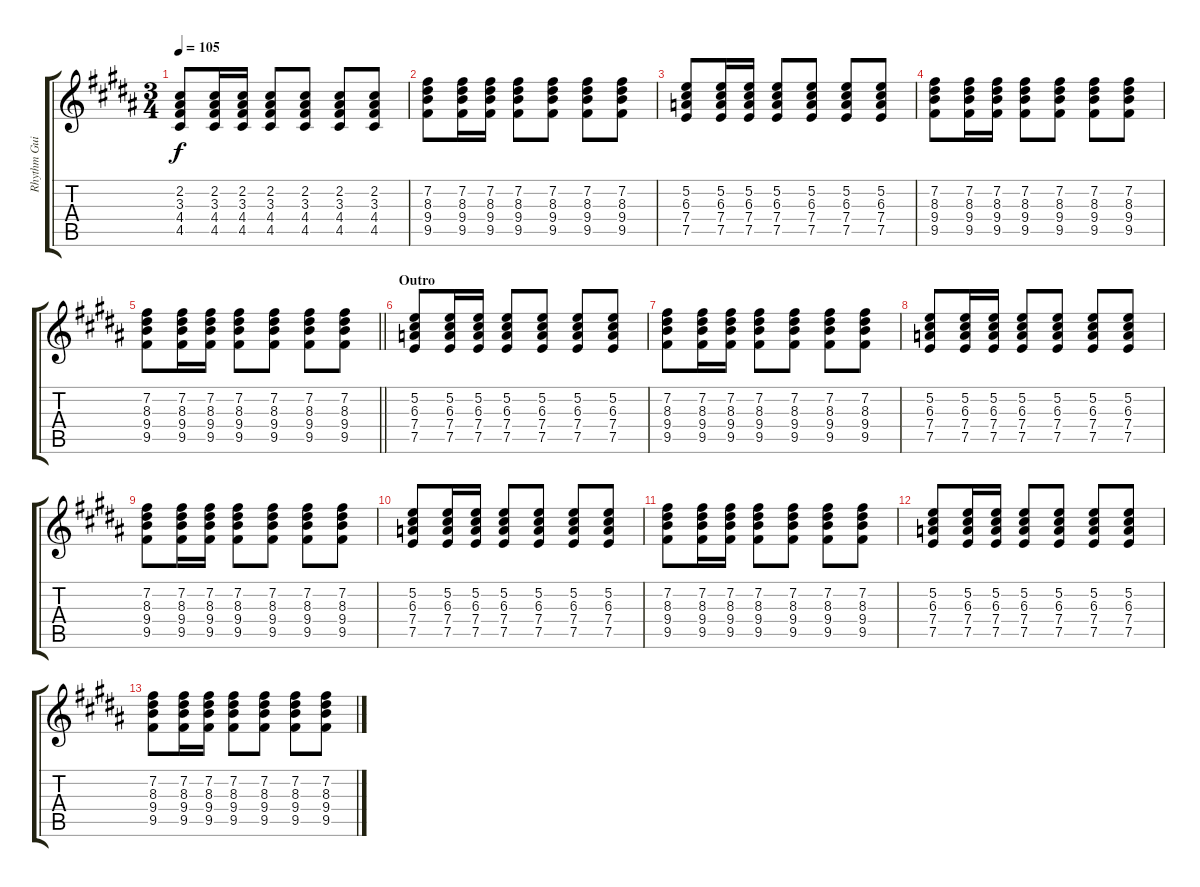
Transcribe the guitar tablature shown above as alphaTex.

\track ("Rhythm Guitar" "Rhythm Gui") {instrument electricguitarclean}
\staff {score tabs}
\tuning (E4 B3 G3 D3 A2 E2) {hide}
\ts (3 4)
\tempo 105
\clef g2
\ks b
(2.2 3.3 4.4 4.5).8{dy f} (2.2 3.3 4.4 4.5).16 (2.2 3.3 4.4 4.5).16 (2.2 3.3 4.4 4.5).8 (2.2 3.3 4.4 4.5).8 (2.2 3.3 4.4 4.5).8 (2.2 3.3 4.4 4.5).8 |
(7.2 8.3 9.4 9.5).8 (7.2 8.3 9.4 9.5).16 (7.2 8.3 9.4 9.5).16 (7.2 8.3 9.4 9.5).8 (7.2 8.3 9.4 9.5).8 (7.2 8.3 9.4 9.5).8 (7.2 8.3 9.4 9.5).8 |
(5.2 6.3 7.4 7.5).8 (5.2 6.3 7.4 7.5).16 (5.2 6.3 7.4 7.5).16 (5.2 6.3 7.4 7.5).8 (5.2 6.3 7.4 7.5).8 (5.2 6.3 7.4 7.5).8 (5.2 6.3 7.4 7.5).8 |
(7.2 8.3 9.4 9.5).8 (7.2 8.3 9.4 9.5).16 (7.2 8.3 9.4 9.5).16 (7.2 8.3 9.4 9.5).8 (7.2 8.3 9.4 9.5).8 (7.2 8.3 9.4 9.5).8 (7.2 8.3 9.4 9.5).8 |
\barLineRight lightlight
(7.2 8.3 9.4 9.5).8 (7.2 8.3 9.4 9.5).16 (7.2 8.3 9.4 9.5).16 (7.2 8.3 9.4 9.5).8 (7.2 8.3 9.4 9.5).8 (7.2 8.3 9.4 9.5).8 (7.2 8.3 9.4 9.5).8 |
\section ("" "Outro")
(5.2 6.3 7.4 7.5).8 (5.2 6.3 7.4 7.5).16 (5.2 6.3 7.4 7.5).16 (5.2 6.3 7.4 7.5).8 (5.2 6.3 7.4 7.5).8 (5.2 6.3 7.4 7.5).8 (5.2 6.3 7.4 7.5).8 |
(7.2 8.3 9.4 9.5).8 (7.2 8.3 9.4 9.5).16 (7.2 8.3 9.4 9.5).16 (7.2 8.3 9.4 9.5).8 (7.2 8.3 9.4 9.5).8 (7.2 8.3 9.4 9.5).8 (7.2 8.3 9.4 9.5).8 |
(5.2 6.3 7.4 7.5).8 (5.2 6.3 7.4 7.5).16 (5.2 6.3 7.4 7.5).16 (5.2 6.3 7.4 7.5).8 (5.2 6.3 7.4 7.5).8 (5.2 6.3 7.4 7.5).8 (5.2 6.3 7.4 7.5).8 |
(7.2 8.3 9.4 9.5).8 (7.2 8.3 9.4 9.5).16 (7.2 8.3 9.4 9.5).16 (7.2 8.3 9.4 9.5).8 (7.2 8.3 9.4 9.5).8 (7.2 8.3 9.4 9.5).8 (7.2 8.3 9.4 9.5).8 |
(5.2 6.3 7.4 7.5).8{volume 0} (5.2 6.3 7.4 7.5).16 (5.2 6.3 7.4 7.5).16 (5.2 6.3 7.4 7.5).8 (5.2 6.3 7.4 7.5).8 (5.2 6.3 7.4 7.5).8 (5.2 6.3 7.4 7.5).8 |
(7.2 8.3 9.4 9.5).8 (7.2 8.3 9.4 9.5).16 (7.2 8.3 9.4 9.5).16 (7.2 8.3 9.4 9.5).8 (7.2 8.3 9.4 9.5).8 (7.2 8.3 9.4 9.5).8 (7.2 8.3 9.4 9.5).8 |
(5.2 6.3 7.4 7.5).8 (5.2 6.3 7.4 7.5).16 (5.2 6.3 7.4 7.5).16 (5.2 6.3 7.4 7.5).8 (5.2 6.3 7.4 7.5).8 (5.2 6.3 7.4 7.5).8 (5.2 6.3 7.4 7.5).8 |
(7.2 8.3 9.4 9.5).8 (7.2 8.3 9.4 9.5).16 (7.2 8.3 9.4 9.5).16 (7.2 8.3 9.4 9.5).8 (7.2 8.3 9.4 9.5).8 (7.2 8.3 9.4 9.5).8 (7.2 8.3 9.4 9.5).8
